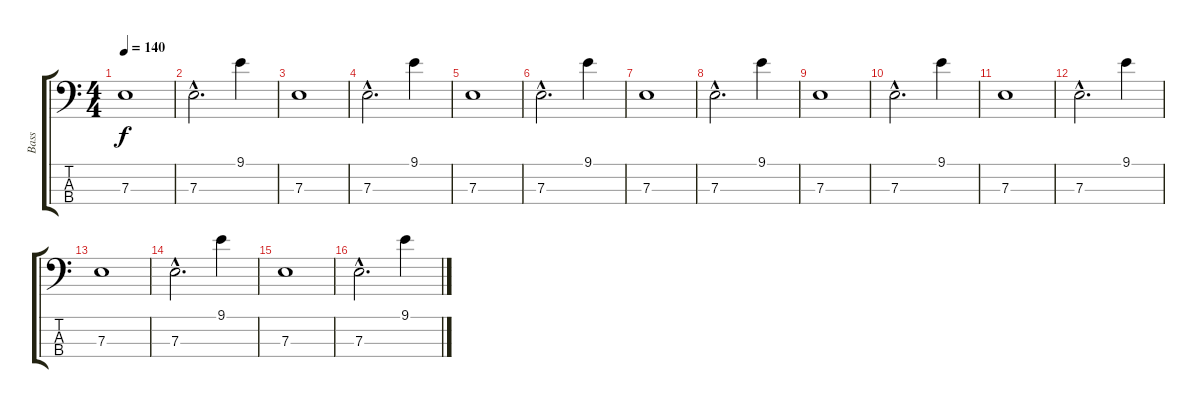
\track ("Bass" "Bass") {instrument fretlessbass}
\staff {score tabs}
\tuning (G2 D2 A1 E1) {hide}
\ts (4 4)
\tempo 140
\clef f4
\ks c
7.3.1{dy f} |
7.3{hac}.2{d} 9.1.4 |
7.3.1 |
7.3{hac}.2{d} 9.1.4 |
7.3.1 |
7.3{hac}.2{d} 9.1.4 |
7.3.1 |
7.3{hac}.2{d} 9.1.4 |
7.3.1 |
7.3{hac}.2{d} 9.1.4 |
7.3.1 |
7.3{hac}.2{d} 9.1.4 |
7.3.1 |
7.3{hac}.2{d} 9.1.4 |
7.3.1 |
7.3{hac}.2{d} 9.1.4
